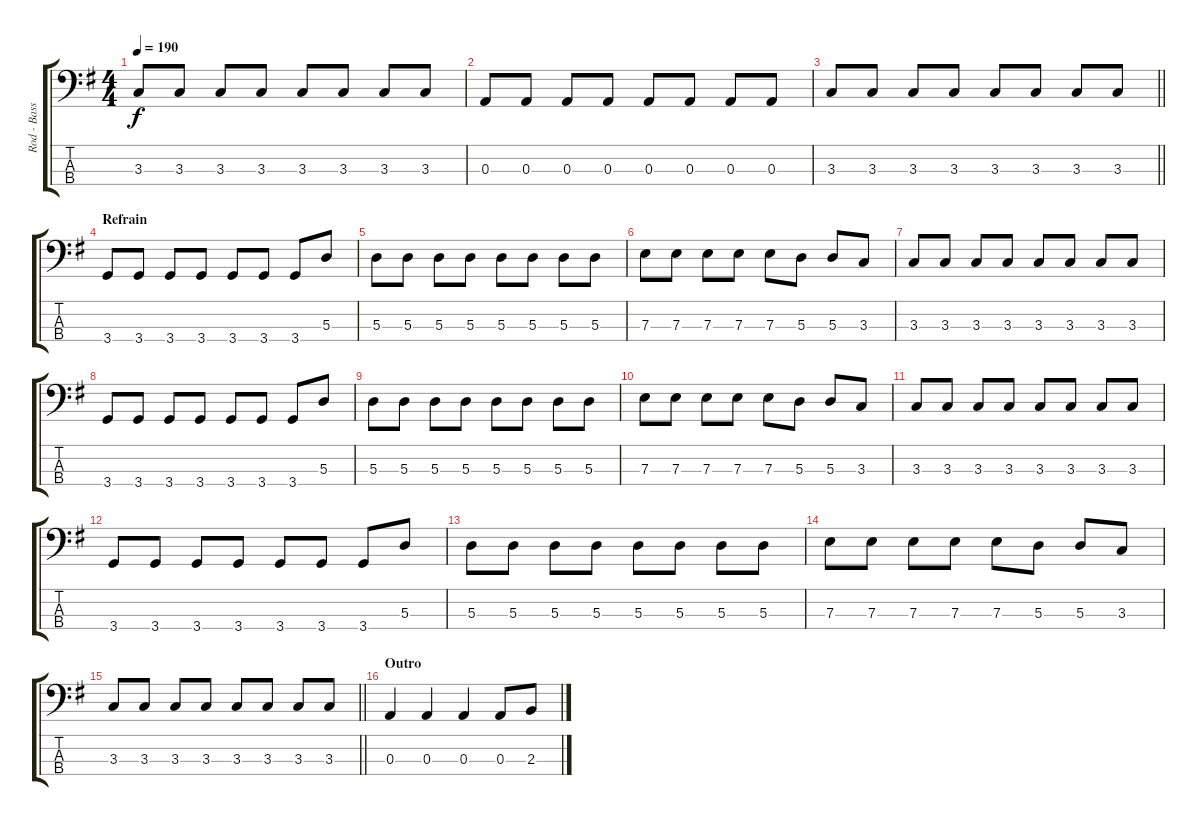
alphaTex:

\track ("Rod - Bass" "Rod - Bass") {instrument electricbasspick}
\staff {score tabs}
\tuning (G2 D2 A1 E1) {hide}
\ts (4 4)
\tempo 190
\clef f4
\ks g
3.3.8{dy f} 3.3.8 3.3.8 3.3.8 3.3.8 3.3.8 3.3.8 3.3.8 |
0.3.8 0.3.8 0.3.8 0.3.8 0.3.8 0.3.8 0.3.8 0.3.8 |
\barLineRight lightlight
3.3.8 3.3.8 3.3.8 3.3.8 3.3.8 3.3.8 3.3.8 3.3.8 |
\section ("" "Refrain")
3.4.8 3.4.8 3.4.8 3.4.8 3.4.8 3.4.8 3.4.8 5.3.8 |
5.3.8 5.3.8 5.3.8 5.3.8 5.3.8 5.3.8 5.3.8 5.3.8 |
7.3.8 7.3.8 7.3.8 7.3.8 7.3.8 5.3.8 5.3.8 3.3.8 |
3.3.8 3.3.8 3.3.8 3.3.8 3.3.8 3.3.8 3.3.8 3.3.8 |
3.4.8 3.4.8 3.4.8 3.4.8 3.4.8 3.4.8 3.4.8 5.3.8 |
5.3.8 5.3.8 5.3.8 5.3.8 5.3.8 5.3.8 5.3.8 5.3.8 |
7.3.8 7.3.8 7.3.8 7.3.8 7.3.8 5.3.8 5.3.8 3.3.8 |
3.3.8 3.3.8 3.3.8 3.3.8 3.3.8 3.3.8 3.3.8 3.3.8 |
3.4.8 3.4.8 3.4.8 3.4.8 3.4.8 3.4.8 3.4.8 5.3.8 |
5.3.8 5.3.8 5.3.8 5.3.8 5.3.8 5.3.8 5.3.8 5.3.8 |
7.3.8 7.3.8 7.3.8 7.3.8 7.3.8 5.3.8 5.3.8 3.3.8 |
\barLineRight lightlight
3.3.8 3.3.8 3.3.8 3.3.8 3.3.8 3.3.8 3.3.8 3.3.8 |
\section ("" "Outro")
0.3.4 0.3.4 0.3.4 0.3.8 2.3.8
